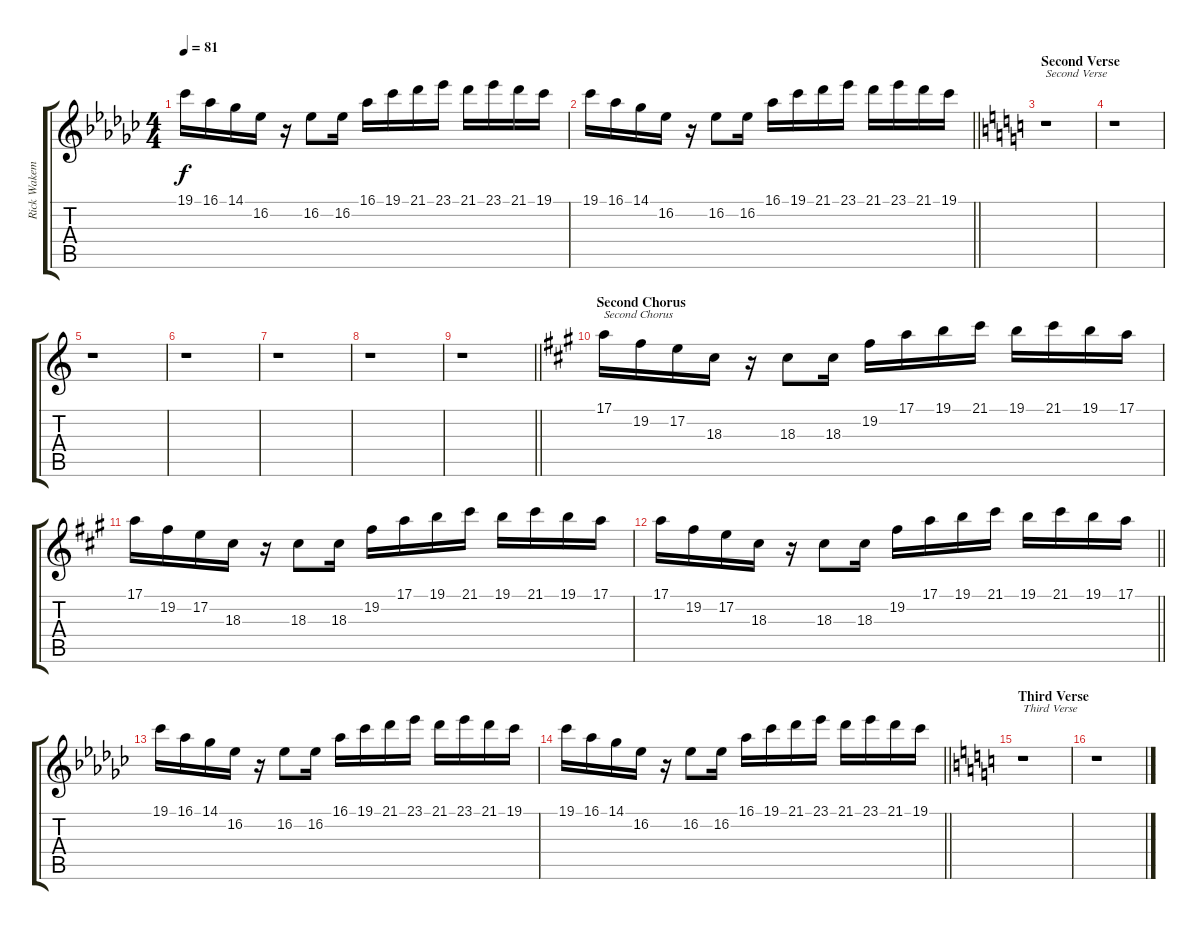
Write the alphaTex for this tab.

\track ("Rick Wakeman 1" "Rick Wakem") {instrument drawbarorgan}
\staff {score tabs}
\tuning (E4 B3 G3 D3 A2 E2) {hide}
\ts (4 4)
\tempo 81
\clef g2
\ks gb
19.1.16{dy f} 16.1.16 14.1.16 16.2.16 r.16 16.2.8 16.2.16 16.1.16 19.1.16 21.1.16 23.1.16 21.1.16 23.1.16 21.1.16 19.1.16 |
\barLineRight lightlight
19.1.16 16.1.16 14.1.16 16.2.16 r.16 16.2.8 16.2.16 16.1.16 19.1.16 21.1.16 23.1.16 21.1.16 23.1.16 21.1.16 19.1.16 |
\section ("" "Second Verse")
\ks c
r.1{txt "Second Verse"} |
r.1 |
r.1 |
r.1 |
r.1 |
r.1 |
\barLineRight lightlight
r.1 |
\section ("" "Second Chorus")
\ks a
17.1.16{txt "Second Chorus"} 19.2.16 17.2.16 18.3.16 r.16 18.3.8 18.3.16 19.2.16 17.1.16 19.1.16 21.1.16 19.1.16 21.1.16 19.1.16 17.1.16 |
17.1.16 19.2.16 17.2.16 18.3.16 r.16 18.3.8 18.3.16 19.2.16 17.1.16 19.1.16 21.1.16 19.1.16 21.1.16 19.1.16 17.1.16 |
\barLineRight lightlight
17.1.16 19.2.16 17.2.16 18.3.16 r.16 18.3.8 18.3.16 19.2.16 17.1.16 19.1.16 21.1.16 19.1.16 21.1.16 19.1.16 17.1.16 |
\ks gb
19.1.16 16.1.16 14.1.16 16.2.16 r.16 16.2.8 16.2.16 16.1.16 19.1.16 21.1.16 23.1.16 21.1.16 23.1.16 21.1.16 19.1.16 |
\barLineRight lightlight
19.1.16 16.1.16 14.1.16 16.2.16 r.16 16.2.8 16.2.16 16.1.16 19.1.16 21.1.16 23.1.16 21.1.16 23.1.16 21.1.16 19.1.16 |
\section ("" "Third Verse")
\ks c
r.1{txt "Third Verse"} |
r.1
